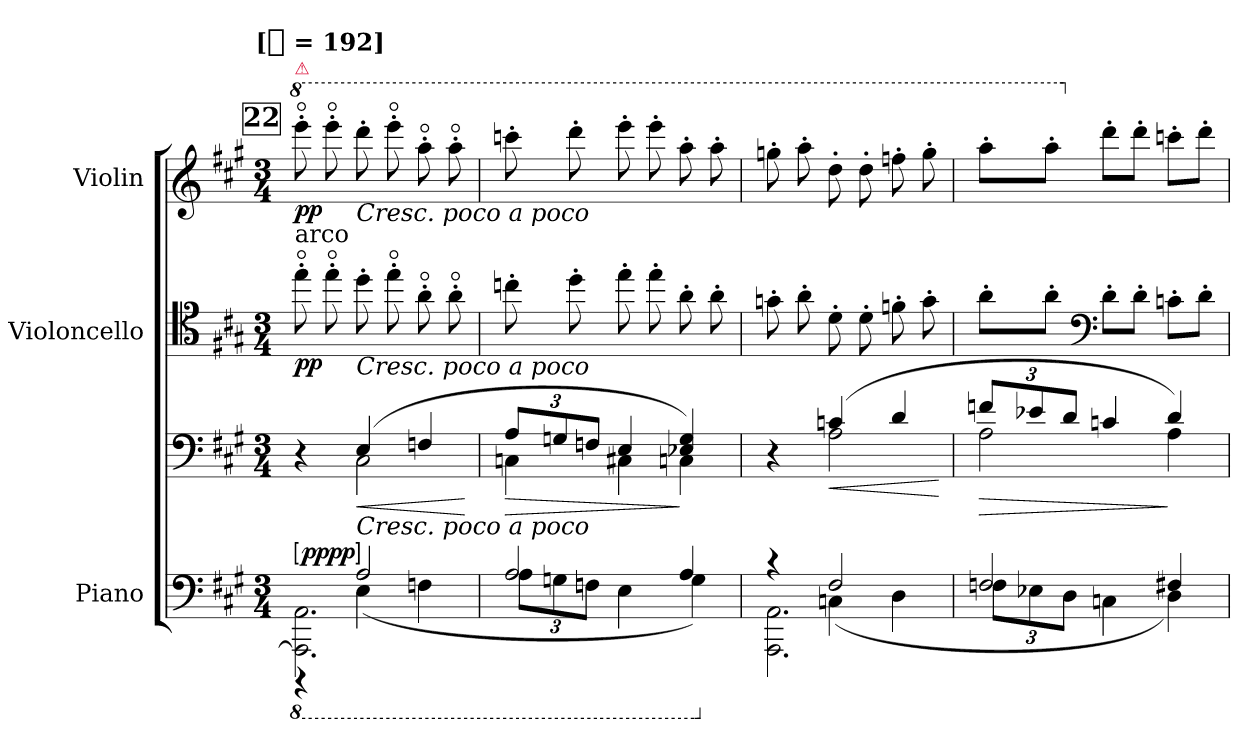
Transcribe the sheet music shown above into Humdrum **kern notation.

**kern	**kern	**dynam	**kern	**dynam	**kern	**dynam
*part3	*part3	*part3	*part2	*part2	*part1	*part1
*staff4	*staff3	*staff3/4	*staff2	*staff2	*staff1	*staff1
*I"Piano	*	*	*I"Violoncello	*	*I"Violin	*
*	*	*	*I'vc	*	*I'vn	*
*clefF4	*clefF4	*	*clefC4	*	*clefG2	*
*k[f#c#g#]	*k[f#c#g#]	*	*k[f#c#g#]	*	*k[f#c#g#]	*
*A:	*A:	*	*A:	*	*A:	*
!!LO:TX:omd:t=[[quarter] = 192]
*M3/4	*M3/4	*	*M3/4	*	*M3/4	*
*MM192	*MM192	*	*MM192	*	*MM192	*
*8ba	*	*	*	*	*	*
!!LO:REH:place=s1:t=22
=265	=265	=265	=265	=265	=265	=265
*^	*^	*	*	*	*	*
*	*^	*	*	*	*	*	*	*
*	*	*	*	*	*	*	*	*8va	*
!	!	!	!	!	!	!	!	!LO:TX:a:color=crimson:t=⚠	!
!	!	!	!	!	!	!LO:TX:a:t=arco	!	!	!
!	!	!	!	!	!LO:DY:ed=brack	!	!	!	!
!	!	!	!	!	!LO:DY:n=1:ed=brack	!	!	!	!
2.AAAA]\ 2.AAA\	4r	4ryy	4r	4ryy	pp pp	8ee'o	pp	8eeee'o	pp
.	.	.	.	.	.	8ee'o	.	8eeee'o	.
!	!	!	!	!	!	!	!	!LO:TX:b:i:t=Cresc. poco a poco	!
!	!	!	!	!	!	!LO:TX:b:i:t=Cresc. poco a poco	!	!	!
!	!	!	!LO:TX:b:i:t=Cresc. poco a poco	!	!	!	!	!	!
!	!	!	!	!	!LO:HP:b	!	!	!	!
.	(4EE	2AA	(4E	2C#	<	8dd'	.	8dddd'	.
.	.	.	.	.	.	8ee'o	.	8eeee'o	.
.	4FFn	.	4Fn	.	.	8a'o	.	8aaa'o	.
.	.	.	.	.	.	8a'o	.	8aaa'o	.
*v	*v	*v	*	*	*	*	*	*	*
*	*v	*v	*	*	*	*	*
.	.	[	.	.	.	.
=266	=266	=266	=266	=266	=266	=266
*^	*^	*	*	*	*	*
!	!	!	!	!LO:HP:b	!	!	!	!
2AA	12AAL	12AL	4Cn	>	8ccn'	.	8ccccn'	.
.	12GGn	12Gn	.	.	.	.	.	.
.	.	.	.	.	8dd'	.	8dddd'	.
.	12FFnJ	12FnJ	.	.	.	.	.	.
.	4EE	4E	4C#X	.	8ee'	.	8eeee'	.
.	.	.	.	.	8ee'	.	8eeee'	.
4AA	4GG)	4E-X 4G)	4Cn	]	8a'	.	8aaa'	.
.	.	.	.	.	8a'	.	8aaa'	.
*v	*v	*	*	*	*	*	*	*
=267	=267	=267	=267	=267	=267	=267	=267
*X8ba	*	*	*	*	*	*	*
*^	*	*	*	*	*	*	*
*	*^	*	*	*	*	*	*	*
4rc	4ryy	2.AAA\ 2.AA\	4ryy	4r	.	8gn'	.	8gggn'	.
.	.	.	.	.	.	8a'	.	8aaa'	.
!	!	!	!	!	!LO:HP:b	!	!	!	!
2F#	(4Cn\	.	(>4cn/	2A	<	8d'	.	8ddd'	.
.	.	.	.	.	.	8d'	.	8ddd'	.
.	4D\	.	4d/	.	.	8fn'	.	8fffn'	.
.	.	.	.	.	.	8g'	.	8ggg'	.
*v	*v	*v	*	*	*	*	*	*	*
*	*v	*v	*	*	*	*	*
.	.	[	.	.	.	.
=268	=268	=268	=268	=268	=268	=268
*^	*^	*	*	*	*	*
!	!	!	!	!LO:HP:b	!	!	!	!
2F#i	12FnL	12fnL	2A	>	8a'L	.	8aaa'L	.
.	12E-X	12e-X	.	.	.	.	.	.
.	.	.	.	.	8a'J	.	8aaa'J	.
.	12DJ	12dJ	.	.	.	.	.	.
*	*	*	*	*	*clefF4	*	*	*
*	*	*	*	*	*	*	*X8va	*
.	4Cn	4cn	.	.	8d'L	.	8ddd'L	.
.	.	.	.	.	8d'J	.	8ddd'J	.
4F#X	4D)	4d)	4A	]	8cn'L	.	8cccn'L	.
.	.	.	.	.	8d'J	.	8ddd'J	.
*v	*v	*	*	*	*	*	*	*
*	*v	*v	*	*	*	*	*
=	=	=	=	=	=	=
*-	*-	*-	*-	*-	*-	*-
